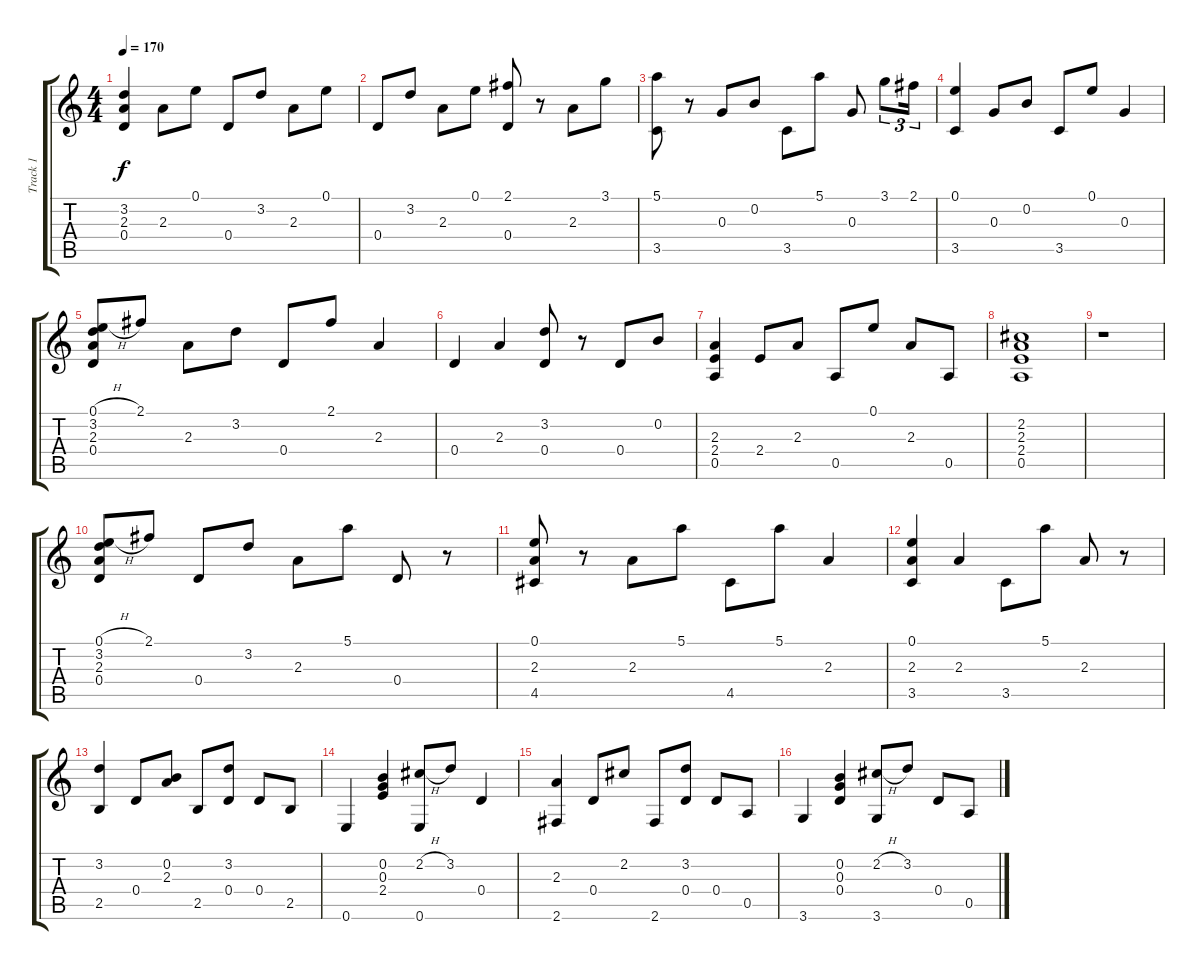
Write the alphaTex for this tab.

\track ("Track 1" "Track 1") {instrument acousticguitarsteel}
\staff {score tabs}
\tuning (E4 B3 G3 D3 A2 E2) {hide}
\ts (4 4)
\tempo 170
\clef g2
\ks c
(3.2 2.3 0.4).4{dy f} 2.3.8 0.1.8 0.4.8 3.2.8 2.3.8 0.1.8 |
0.4.8 3.2.8 2.3.8 0.1.8 (2.1 0.4).8 r.8 2.3.8 3.1.8 |
(5.1 3.5).8 r.8 0.3.8 0.2.8 3.5.8 5.1.8 0.3.8 3.1.8{tu (3 2)} 2.1.16{tu (3 2)} |
(0.1 3.5).4 0.3.8 0.2.8 3.5.8 0.1.8 0.3.4 |
(0.1{h} 3.2 2.3 0.4).8 2.1.8 2.3.8 3.2.8 0.4.8 2.1.8 2.3.4 |
0.4.4 2.3.4 (3.2 0.4).8 r.8 0.4.8 0.2.8 |
(2.3 2.4 0.5).4 2.4.8 2.3.8 0.5.8 0.1.8 2.3.8 0.5.8 |
(2.2 2.3 2.4 0.5).1 |
r.1 |
(0.1{h} 3.2 2.3 0.4).8 2.1.8 0.4.8 3.2.8 2.3.8 5.1.8 0.4.8 r.8 |
(0.1 2.3 4.5).8 r.8 2.3.8 5.1.8 4.5.8 5.1.8 2.3.4 |
(0.1 2.3 3.5).4 2.3.4 3.5.8 5.1.8 2.3.8 r.8 |
(3.2 2.5).4 0.4.8 (0.2 2.3).8 2.5.8 (3.2 0.4).8 0.4.8 2.5.8 |
0.6.4 (0.2 0.3 2.4).4 (2.2{h} 0.6).8 3.2.8 0.4.4 |
(2.3 2.6).4 0.4.8 2.2.8 2.6.8 (3.2 0.4).8 0.4.8 0.5.8 |
3.6.4 (0.2 0.3 0.4).4 (2.2{h} 3.6).8 3.2.8 0.4.8 0.5.8
